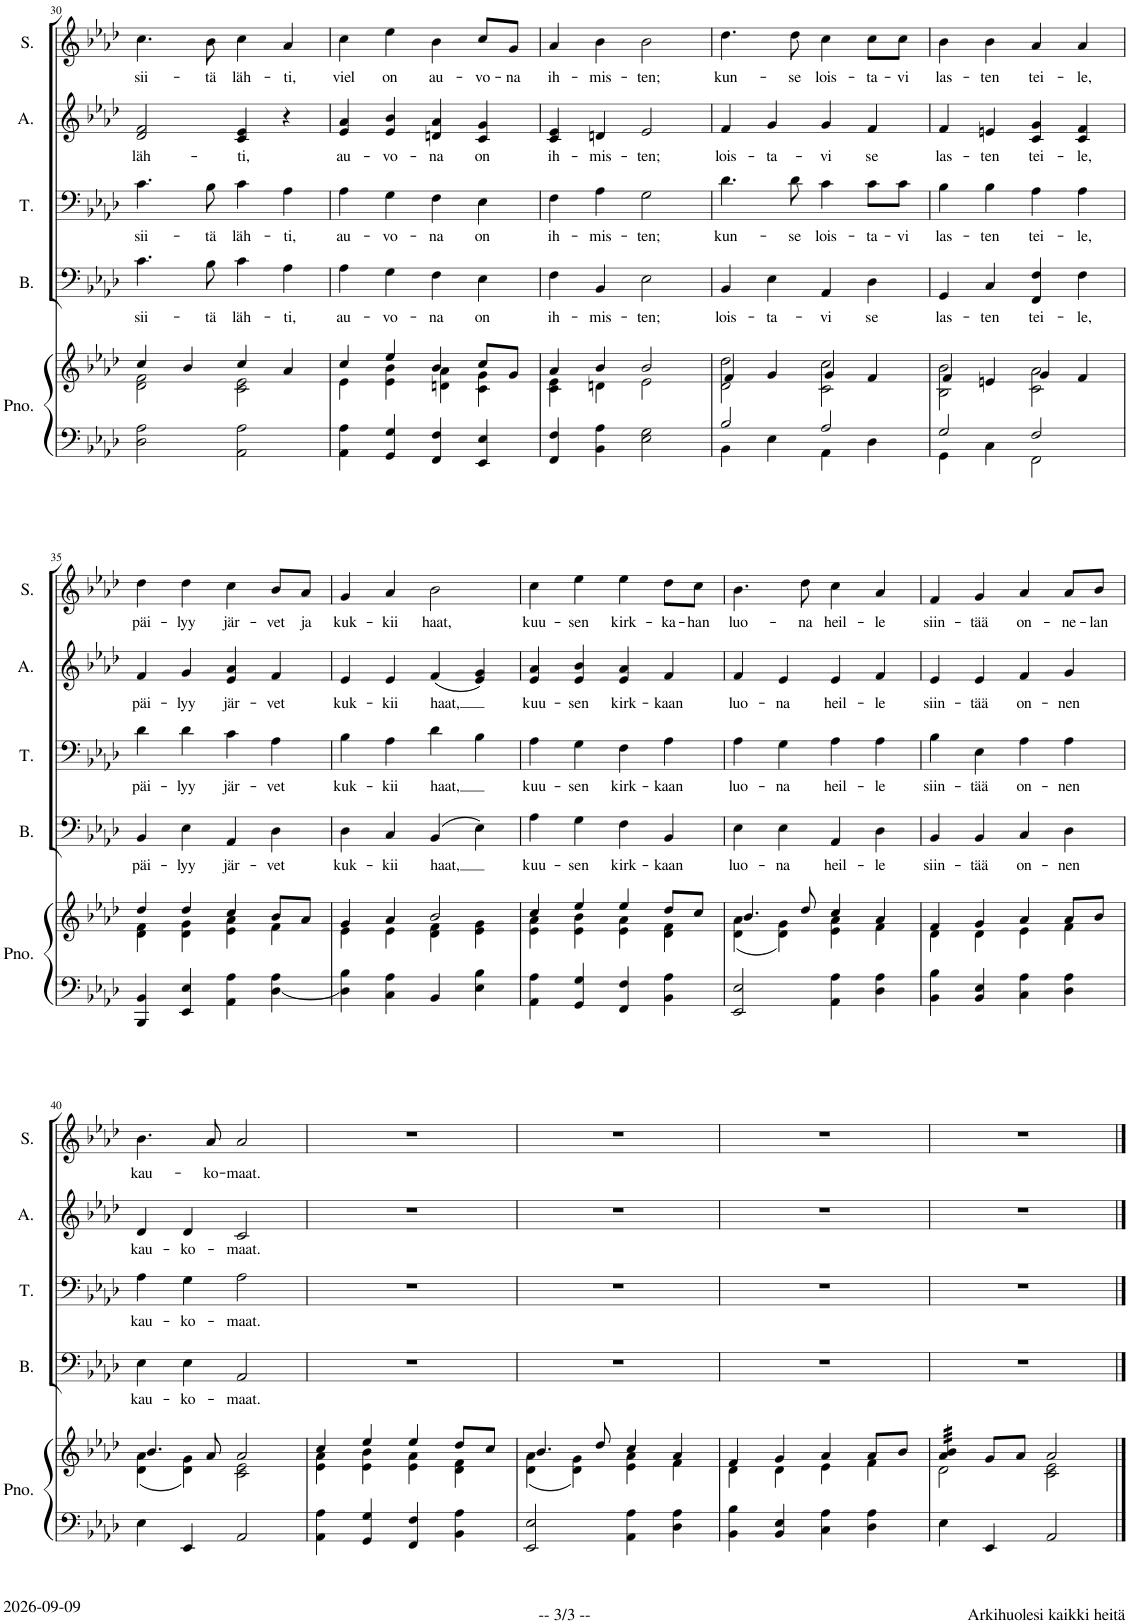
**kern	**kern	**kern	**text	**kern	**text	**kern	**text	**kern	**text
*part5	*part5	*part4	*part4	*part3	*part3	*part2	*part2	*part1	*part1
*staff6	*staff5	*staff4	*staff4	*staff3	*staff3	*staff2	*staff2	*staff1	*staff1
*I"Piano	*	*I"Bass	*	*I"Tenor	*	*I"Alto	*	*I"Soprano	*
*I'Pno.	*	*I'B.	*	*I'T.	*	*I'A.	*	*I'S.	*
!!LO:PB:g=z
*clefF4	*clefG2	*clefF4	*	*clefF4	*	*clefG2	*	*clefG2	*
*	*	*	*	*	*	*Trd1c2	*	*	*
*k[b-e-a-d-]	*k[b-e-a-d-]	*k[b-e-a-d-]	*	*k[b-e-a-d-]	*	*k[b-e-a-d-]	*	*k[b-e-a-d-]	*
*M4/4	*M4/4	*M4/4	*	*M4/4	*	*M4/4	*	*M4/4	*
=30	=30	=30	=30	=30	=30	=30	=30	=30	=30
*	*^	*	*	*	*	*	*	*	*
!	!	!	!	!LO:LY:b	!	!LO:LY:b	!	!LO:LY:b	!	!LO:LY:b
2D-\ 2A-\	4cc/	2d-\ 2f\	4.c\	sii-	4.c\	sii-	2d-/ 2f/	läh-	4.cc\	sii-
.	4b-/	.	.	.	.	.	.	.	.	.
!	!	!	!	!LO:LY:b	!	!LO:LY:b	!	!	!	!LO:LY:b
.	.	.	8B-\	-tä	8B-\	-tä	.	.	8b-\	-tä
!	!	!	!	!LO:LY:b	!	!LO:LY:b	!	!LO:LY:b	!	!LO:LY:b
2AA-\ 2A-\	4cc/	2c\ 2e-\	4c\	läh-	4c\	läh-	4c/ 4e-/	-ti,	4cc\	läh-
!	!	!	!	!LO:LY:b	!	!LO:LY:b	!	!	!	!LO:LY:b
.	4a-/	.	4A-\	-ti,	4A-\	-ti,	4r	.	4a-/	-ti,
=31	=31	=31	=31	=31	=31	=31	=31	=31	=31	=31
!	!	!	!	!LO:LY:b	!	!LO:LY:b	!	!LO:LY:b	!	!LO:LY:b
4AA-\ 4A-\	4cc/	4e-\	4A-\	au-	4A-\	au-	4e-/ 4a-/	au-	4cc\	viel
!	!	!	!	!LO:LY:b	!	!LO:LY:b	!	!LO:LY:b	!	!LO:LY:b
4GG/ 4G/	4ee-/	4e-\ 4b-\	4G\	-vo-	4G\	-vo-	4e-/ 4b-/	-vo-	4ee-\	on
!	!	!	!	!LO:LY:b	!	!LO:LY:b	!	!LO:LY:b	!	!LO:LY:b
4FF/ 4F/	4b-/	4dn\ 4a-\	4F\	-na	4F\	-na	4dn/ 4a-/	-na	4b-\	au-
!	!	!	!	!LO:LY:b	!	!LO:LY:b	!	!LO:LY:b	!	!LO:LY:b
4EE-/ 4E-/	8cc/L	4c\ 4g\	4E-\	on	4E-\	on	4c/ 4g/	on	8cc/L	-vo-
!	!	!	!	!	!	!	!	!	!	!LO:LY:b
.	8g/J	.	.	.	.	.	.	.	8g/J	-na
=32	=32	=32	=32	=32	=32	=32	=32	=32	=32	=32
!	!	!	!	!LO:LY:b	!	!LO:LY:b	!	!LO:LY:b	!	!LO:LY:b
4FF/ 4F/	4a-/	4c\ 4e-\	4F\	ih-	4F\	ih-	4c/ 4e-/	ih-	4a-/	ih-
!	!	!	!	!LO:LY:b	!	!LO:LY:b	!	!LO:LY:b	!	!LO:LY:b
4BB-\ 4A-\	4b-/	4dn\	4BB-/	-mis-	4A-\	-mis-	4dn/	-mis-	4b-\	-mis-
!	!	!	!	!LO:LY:b	!	!LO:LY:b	!	!LO:LY:b	!	!LO:LY:b
2E-\ 2G\	2b-/	2e-\	2E-\	-ten;	2G\	-ten;	2e-/	-ten;	2b-\	-ten;
=33	=33	=33	=33	=33	=33	=33	=33	=33	=33	=33
*^	*	*	*	*	*	*	*	*	*	*
!	!	!	!	!	!LO:LY:b	!	!LO:LY:b	!	!LO:LY:b	!	!LO:LY:b
2B-/	4BB-\	4f/	2d-\ 2dd-\	4BB-/	lois-	4.d-\	kun-	4f/	lois-	4.dd-\	kun-
!	!	!	!	!	!LO:LY:b	!	!	!	!LO:LY:b	!	!
.	4E-\	4g/	.	4E-\	-ta-	.	.	4g/	-ta-	.	.
!	!	!	!	!	!	!	!LO:LY:b	!	!	!	!LO:LY:b
.	.	.	.	.	.	8d-\	-se	.	.	8dd-\	-se
!	!	!	!	!	!LO:LY:b	!	!LO:LY:b	!	!LO:LY:b	!	!LO:LY:b
2A-/	4AA-\	4g/	2c\ 2cc\	4AA-/	-vi	4c\	lois-	4g/	-vi	4cc\	lois-
!	!	!	!	!	!LO:LY:b	!	!LO:LY:b	!	!LO:LY:b	!	!LO:LY:b
.	4D-\	4f/	.	4D-\	se	8c\L	-ta-	4f/	se	8cc\L	-ta-
!	!	!	!	!	!	!	!LO:LY:b	!	!	!	!LO:LY:b
.	.	.	.	.	.	8c\J	-vi	.	.	8cc\J	-vi
=34	=34	=34	=34	=34	=34	=34	=34	=34	=34	=34	=34
!	!	!	!	!	!LO:LY:b	!	!LO:LY:b	!	!LO:LY:b	!	!LO:LY:b
2G/	4GG\	4f/	2B-\ 2b-\	4GG/	las-	4B-\	las-	4f/	las-	4b-\	las-
!	!	!	!	!	!LO:LY:b	!	!LO:LY:b	!	!LO:LY:b	!	!LO:LY:b
.	4C\	4en/	.	4C/	-ten	4B-\	-ten	4en/	-ten	4b-\	-ten
!	!	!	!	!	!LO:LY:b	!	!LO:LY:b	!	!LO:LY:b	!	!LO:LY:b
2F/	2FF\	4g/	2c\ 2a-\	4FF/ 4F/	tei-	4A-\	tei-	4c/ 4g/	tei-	4a-/	tei-
!	!	!	!	!	!LO:LY:b	!	!LO:LY:b	!	!LO:LY:b	!	!LO:LY:b
.	.	4f/	.	4F\	-le,	4A-\	-le,	4c/ 4f/	-le,	4a-/	-le,
*v	*v	*	*	*	*	*	*	*	*	*	*
!!LO:LB:g=z
=35	=35	=35	=35	=35	=35	=35	=35	=35	=35	=35
!	!	!	!	!LO:LY:b	!	!LO:LY:b	!	!LO:LY:b	!	!LO:LY:b
4BBB-/ 4BB-/	4dd-/	4d-\ 4f\	4BB-/	päi-	4d-\	päi-	4f/	päi-	4dd-\	päi-
!	!	!	!	!LO:LY:b	!	!LO:LY:b	!	!LO:LY:b	!	!LO:LY:b
4EE-/ 4E-/	4dd-/	4d-\ 4g\	4E-\	-lyy	4d-\	-lyy	4g/	-lyy	4dd-\	-lyy
!	!	!	!	!LO:LY:b	!	!LO:LY:b	!	!LO:LY:b	!	!LO:LY:b
4AA-\ 4A-\	4cc/	4e-\ 4a-\	4AA-/	jär-	4c\	jär-	4e-/ 4a-/	jär-	4cc\	jär-
!	!	!	!	!LO:LY:b	!	!LO:LY:b	!	!LO:LY:b	!	!LO:LY:b
[4D-\ 4A-\	8b-/L	4f\	4D-\	-vet	4A-\	-vet	4f/	-vet	8b-/L	-vet
!	!	!	!	!	!	!	!	!	!	!LO:LY:b
.	8a-/J	.	.	.	.	.	.	.	8a-/J	ja
=36	=36	=36	=36	=36	=36	=36	=36	=36	=36	=36
!	!	!	!	!LO:LY:b	!	!LO:LY:b	!	!LO:LY:b	!	!LO:LY:b
4D-\] 4B-\	4g/	4e-\	4D-\	kuk-	4B-\	kuk-	4e-/	kuk-	4g/	kuk-
!	!	!	!	!LO:LY:b	!	!LO:LY:b	!	!LO:LY:b	!	!LO:LY:b
4C\ 4A-\	4a-/	4e-\	4C/	-kii	4A-\	-kii	4e-/	-kii	4a-/	-kii
!	!	!	!	!LO:LY:b	!	!LO:LY:b	!	!LO:LY:b	!	!LO:LY:b
4BB-/	2b-/	4d-\ 4f\	(4BB-/	haat,	4d-\	haat,	(4f/	haat,	2b-\	haat,
4E-\ 4B-\	.	4e-\ 4g\	4E-\)	.	4B-\	.	4e-/ 4g/)	.	.	.
=37	=37	=37	=37	=37	=37	=37	=37	=37	=37	=37
!	!	!	!	!LO:LY:b	!	!LO:LY:b	!	!LO:LY:b	!	!LO:LY:b
4AA-\ 4A-\	4cc/	4e-\ 4a-\	4A-\	kuu-	4A-\	kuu-	4e-/ 4a-/	kuu-	4cc\	kuu-
!	!	!	!	!LO:LY:b	!	!LO:LY:b	!	!LO:LY:b	!	!LO:LY:b
4GG/ 4G/	4ee-/	4e-\ 4b-\	4G\	-sen	4G\	-sen	4e-/ 4b-/	-sen	4ee-\	-sen
!	!	!	!	!LO:LY:b	!	!LO:LY:b	!	!LO:LY:b	!	!LO:LY:b
4FF/ 4F/	4ee-/	4e-\ 4a-\	4F\	kirk-	4F\	kirk-	4e-/ 4a-/	kirk-	4ee-\	kirk-
!	!	!	!	!LO:LY:b	!	!LO:LY:b	!	!LO:LY:b	!	!LO:LY:b
4BB-\ 4A-\	8dd-/L	4d-\ 4f\	4BB-/	-kaan	4A-\	-kaan	4f/	-kaan	8dd-\L	-ka-
!	!	!	!	!	!	!	!	!	!	!LO:LY:b
.	8cc/J	.	.	.	.	.	.	.	8cc\J	-han
=38	=38	=38	=38	=38	=38	=38	=38	=38	=38	=38
!	!	!	!	!LO:LY:b	!	!LO:LY:b	!	!LO:LY:b	!	!LO:LY:b
2EE-/ 2E-/	4.b-/	(4d-\ 4a-\	4E-\	luo-	4A-\	luo-	4f/	luo-	4.b-\	luo-
!	!	!	!	!LO:LY:b	!	!LO:LY:b	!	!LO:LY:b	!	!
.	.	4d-\ 4g\)	4E-\	-na	4G\	-na	4e-/	-na	.	.
!	!	!	!	!	!	!	!	!	!	!LO:LY:b
.	8dd-/	.	.	.	.	.	.	.	8dd-\	-na
!	!	!	!	!LO:LY:b	!	!LO:LY:b	!	!LO:LY:b	!	!LO:LY:b
4AA-\ 4A-\	4cc/	4e-\ 4a-\	4AA-/	heil-	4A-\	heil-	4e-/	heil-	4cc\	heil-
!	!	!	!	!LO:LY:b	!	!LO:LY:b	!	!LO:LY:b	!	!LO:LY:b
4D-\ 4A-\	4a-/	4f\	4D-\	-le	4A-\	-le	4f/	-le	4a-/	-le
=39	=39	=39	=39	=39	=39	=39	=39	=39	=39	=39
!	!	!	!	!LO:LY:b	!	!LO:LY:b	!	!LO:LY:b	!	!LO:LY:b
4BB-\ 4B-\	4f/	4d-\	4BB-/	siin-	4B-\	siin-	4e-/	siin-	4f/	siin-
!	!	!	!	!LO:LY:b	!	!LO:LY:b	!	!LO:LY:b	!	!LO:LY:b
4BB-/ 4E-/	4g/	4d-\	4BB-/	-tää	4E-\	-tää	4e-/	-tää	4g/	-tää
!	!	!	!	!LO:LY:b	!	!LO:LY:b	!	!LO:LY:b	!	!LO:LY:b
4C\ 4A-\	4a-/	4e-\	4C/	on-	4A-\	on-	4f/	on-	4a-/	on-
!	!	!	!	!LO:LY:b	!	!LO:LY:b	!	!LO:LY:b	!	!LO:LY:b
4D-\ 4A-\	8a-/L	4f\	4D-\	-nen	4A-\	-nen	4g/	-nen	8a-/L	-ne-
!	!	!	!	!	!	!	!	!	!	!LO:LY:b
.	8b-/J	.	.	.	.	.	.	.	8b-/J	-lan
!!LO:LB:g=z
=40	=40	=40	=40	=40	=40	=40	=40	=40	=40	=40
!	!	!	!	!LO:LY:b	!	!LO:LY:b	!	!LO:LY:b	!	!LO:LY:b
4E-\	4.b-/	(4d-\ 4a-\	4E-\	kau-	4A-\	kau-	4d-/	kau-	4.b-\	kau-
!	!	!	!	!LO:LY:b	!	!LO:LY:b	!	!LO:LY:b	!	!
4EE-/	.	4d-\ 4g\)	4E-\	-ko-	4G\	-ko-	4d-/	-ko-	.	.
!	!	!	!	!	!	!	!	!	!	!LO:LY:b
.	8a-/	.	.	.	.	.	.	.	8a-/	-ko-
!	!	!	!	!LO:LY:b	!	!LO:LY:b	!	!LO:LY:b	!	!LO:LY:b
2AA-/	2a-/	2c\ 2e-\	2AA-/	-maat.	2A-\	-maat.	2c/	-maat.	2a-/	-maat.
=41	=41	=41	=41	=41	=41	=41	=41	=41	=41	=41
4AA-\ 4A-\	4cc/	4e-\ 4a-\	1r	.	1r	.	1r	.	1r	.
4GG/ 4G/	4ee-/	4e-\ 4b-\	.	.	.	.	.	.	.	.
4FF/ 4F/	4ee-/	4e-\ 4a-\	.	.	.	.	.	.	.	.
4BB-\ 4A-\	8dd-/L	4d-\ 4f\	.	.	.	.	.	.	.	.
.	8cc/J	.	.	.	.	.	.	.	.	.
=42	=42	=42	=42	=42	=42	=42	=42	=42	=42	=42
2EE-/ 2E-/	4.b-/	(4d-\ 4a-\	1r	.	1r	.	1r	.	1r	.
.	.	4d-\ 4g\)	.	.	.	.	.	.	.	.
.	8dd-/	.	.	.	.	.	.	.	.	.
4AA-\ 4A-\	4cc/	4e-\ 4a-\	.	.	.	.	.	.	.	.
4D-\ 4A-\	4a-/	4f\	.	.	.	.	.	.	.	.
=43	=43	=43	=43	=43	=43	=43	=43	=43	=43	=43
4BB-\ 4B-\	4f/	4d-\	1r	.	1r	.	1r	.	1r	.
4BB-/ 4E-/	4g/	4d-\	.	.	.	.	.	.	.	.
4C\ 4A-\	4a-/	4e-\	.	.	.	.	.	.	.	.
4D-\ 4A-\	8a-/L	4f\	.	.	.	.	.	.	.	.
.	8b-/J	.	.	.	.	.	.	.	.	.
=44	=44	=44	=44	=44	=44	=44	=44	=44	=44	=44
*	*tremolo	*	*	*	*	*	*	*	*	*
4E-\	32a-/ 32b-/LLL	2d-\	1r	.	1r	.	1r	.	1r	.
.	32a-/ 32b-/	.	.	.	.	.	.	.	.	.
.	32a-/ 32b-/	.	.	.	.	.	.	.	.	.
.	32a-/ 32b-/	.	.	.	.	.	.	.	.	.
.	32a-/ 32b-/	.	.	.	.	.	.	.	.	.
.	32a-/ 32b-/	.	.	.	.	.	.	.	.	.
.	32a-/ 32b-/	.	.	.	.	.	.	.	.	.
.	32a-/ 32b-/JJJ	.	.	.	.	.	.	.	.	.
*	*Xtremolo	*	*	*	*	*	*	*	*	*
4EE-/	8g/L	.	.	.	.	.	.	.	.	.
.	8a-/J	.	.	.	.	.	.	.	.	.
2AA-/	2a-/	2c\ 2e-\	.	.	.	.	.	.	.	.
*	*v	*v	*	*	*	*	*	*	*	*
==	==	==	==	==	==	==	==	==	==
*-	*-	*-	*-	*-	*-	*-	*-	*-	*-
